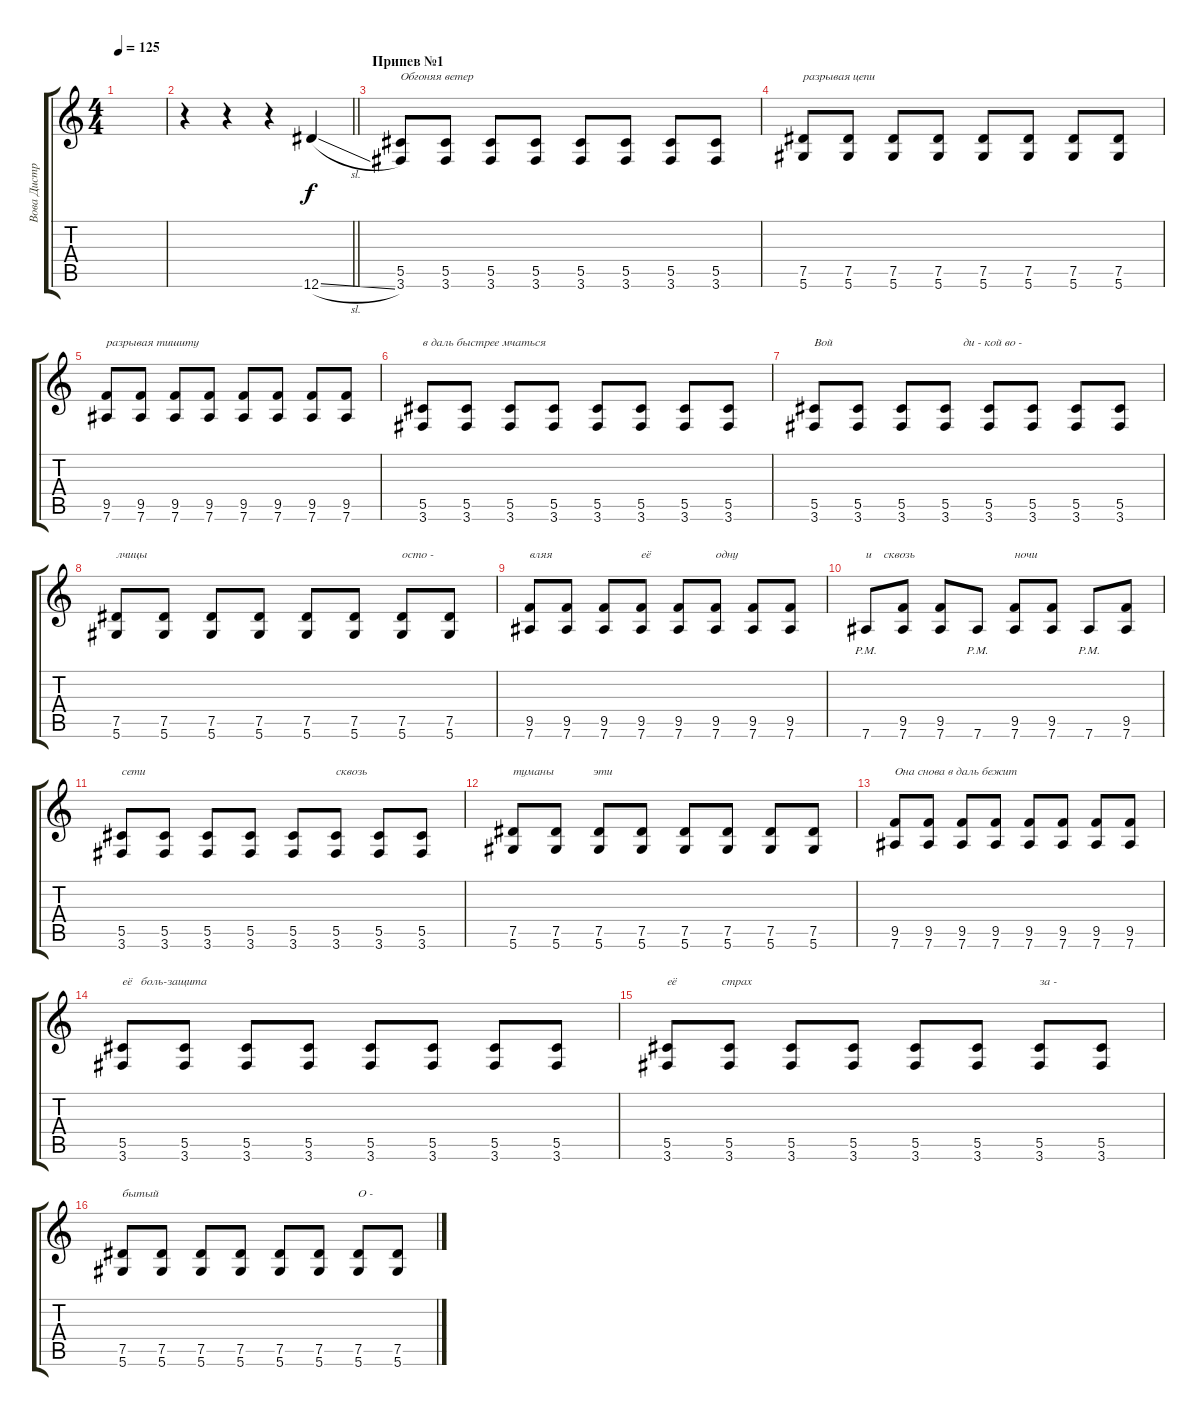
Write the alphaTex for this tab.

\track ("Вова Дистр" "Вова Дистр") {instrument distortionguitar}
\staff {score tabs}
\tuning (Eb4 Bb3 Gb3 Db3 Ab2 Eb2) {hide}
\ts (4 4)
\tempo 125
\clef g2
\ks c
|
\barLineRight lightlight
r.4 r.4 r.4 12.6{sl}.4 |
\section ("" "Припев №1")
(5.5 3.6).8{txt "Обгоняя ветер"} (5.5 3.6).8 (5.5 3.6).8 (5.5 3.6).8 (5.5 3.6).8 (5.5 3.6).8 (5.5 3.6).8 (5.5 3.6).8 |
(7.5 5.6).8{txt "разрывая цепи"} (7.5 5.6).8 (7.5 5.6).8 (7.5 5.6).8 (7.5 5.6).8 (7.5 5.6).8 (7.5 5.6).8 (7.5 5.6).8 |
(9.5 7.6).8{txt "разрывая тишиту"} (9.5 7.6).8 (9.5 7.6).8 (9.5 7.6).8 (9.5 7.6).8 (9.5 7.6).8 (9.5 7.6).8 (9.5 7.6).8 |
(5.5 3.6).8{txt "в даль быстрее мчаться"} (5.5 3.6).8 (5.5 3.6).8 (5.5 3.6).8 (5.5 3.6).8 (5.5 3.6).8 (5.5 3.6).8 (5.5 3.6).8 |
(5.5 3.6).8{txt "Вой"} (5.5 3.6).8 (5.5 3.6).8 (5.5 3.6).8{txt "      ди - кой во - "} (5.5 3.6).8 (5.5 3.6).8 (5.5 3.6).8 (5.5 3.6).8 |
(7.5 5.6).8{txt "лчицы"} (7.5 5.6).8 (7.5 5.6).8 (7.5 5.6).8 (7.5 5.6).8 (7.5 5.6).8 (7.5 5.6).8{txt "осто -"} (7.5 5.6).8 |
(9.5 7.6).8{txt "вляя"} (9.5 7.6).8 (9.5 7.6).8 (9.5 7.6).8{txt "её"} (9.5 7.6).8 (9.5 7.6).8{txt "одну"} (9.5 7.6).8 (9.5 7.6).8 |
7.6{pm}.8{txt "и    сквозь"} (9.5 7.6).8 (9.5 7.6).8 7.6{pm}.8 (9.5 7.6).8{txt "ночи"} (9.5 7.6).8 7.6{pm}.8 (9.5 7.6).8 |
(5.5 3.6).8{txt "сети"} (5.5 3.6).8 (5.5 3.6).8 (5.5 3.6).8 (5.5 3.6).8 (5.5 3.6).8{txt "сквозь"} (5.5 3.6).8 (5.5 3.6).8 |
(7.5 5.6).8{txt "туманы             эти"} (7.5 5.6).8 (7.5 5.6).8 (7.5 5.6).8 (7.5 5.6).8 (7.5 5.6).8 (7.5 5.6).8 (7.5 5.6).8 |
(9.5 7.6).8{txt "Она снова в даль бежит"} (9.5 7.6).8 (9.5 7.6).8 (9.5 7.6).8 (9.5 7.6).8 (9.5 7.6).8 (9.5 7.6).8 (9.5 7.6).8 |
(5.5 3.6).8{txt "её   боль-защита"} (5.5 3.6).8 (5.5 3.6).8 (5.5 3.6).8 (5.5 3.6).8 (5.5 3.6).8 (5.5 3.6).8 (5.5 3.6).8 |
(5.5 3.6).8{txt "её               страх"} (5.5 3.6).8 (5.5 3.6).8 (5.5 3.6).8 (5.5 3.6).8 (5.5 3.6).8 (5.5 3.6).8{txt "за -"} (5.5 3.6).8 |
(7.5 5.6).8{txt "бытый"} (7.5 5.6).8 (7.5 5.6).8 (7.5 5.6).8 (7.5 5.6).8 (7.5 5.6).8 (7.5 5.6).8{txt "О -"} (7.5 5.6).8
